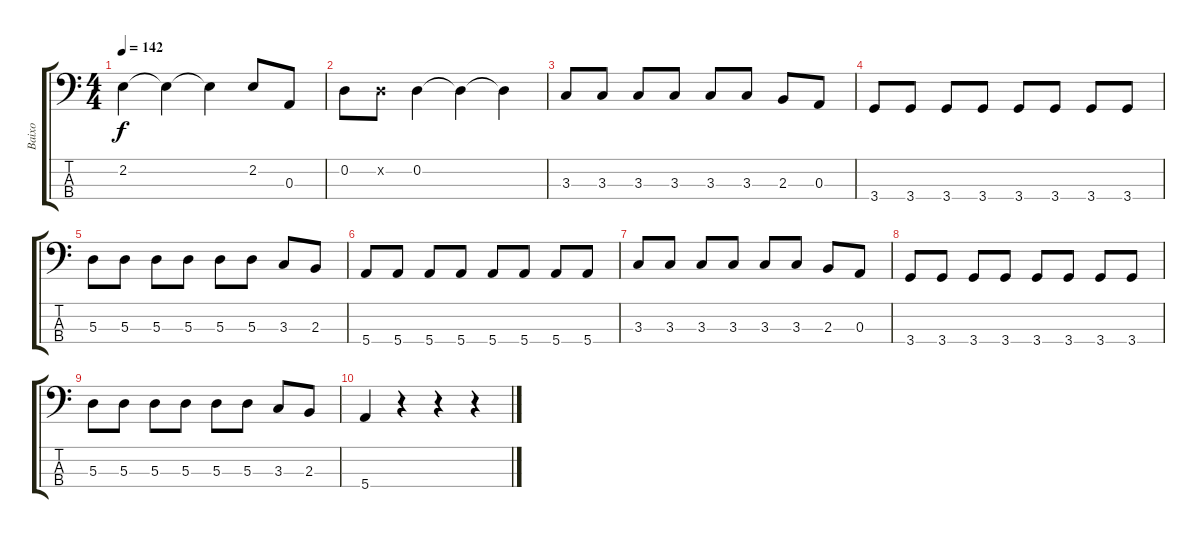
\track ("Baixo" "Baixo") {instrument electricbasspick}
\staff {score tabs}
\tuning (G2 D2 A1 E1) {hide}
\ts (4 4)
\tempo 142
\clef f4
\ks c
2.2.4{dy f} 2.2{t}.4 2.2{t}.4 2.2.8 0.3.8 |
0.2.8 0.2{x}.8 0.2.4 0.2{t}.4 0.2{t}.4 |
3.3.8 3.3.8 3.3.8 3.3.8 3.3.8 3.3.8 2.3.8 0.3.8 |
3.4.8 3.4.8 3.4.8 3.4.8 3.4.8 3.4.8 3.4.8 3.4.8 |
5.3.8 5.3.8 5.3.8 5.3.8 5.3.8 5.3.8 3.3.8 2.3.8 |
5.4.8 5.4.8 5.4.8 5.4.8 5.4.8 5.4.8 5.4.8 5.4.8 |
3.3.8 3.3.8 3.3.8 3.3.8 3.3.8 3.3.8 2.3.8 0.3.8 |
3.4.8 3.4.8 3.4.8 3.4.8 3.4.8 3.4.8 3.4.8 3.4.8 |
5.3.8 5.3.8 5.3.8 5.3.8 5.3.8 5.3.8 3.3.8 2.3.8 |
5.4.4 r.4 r.4 r.4
